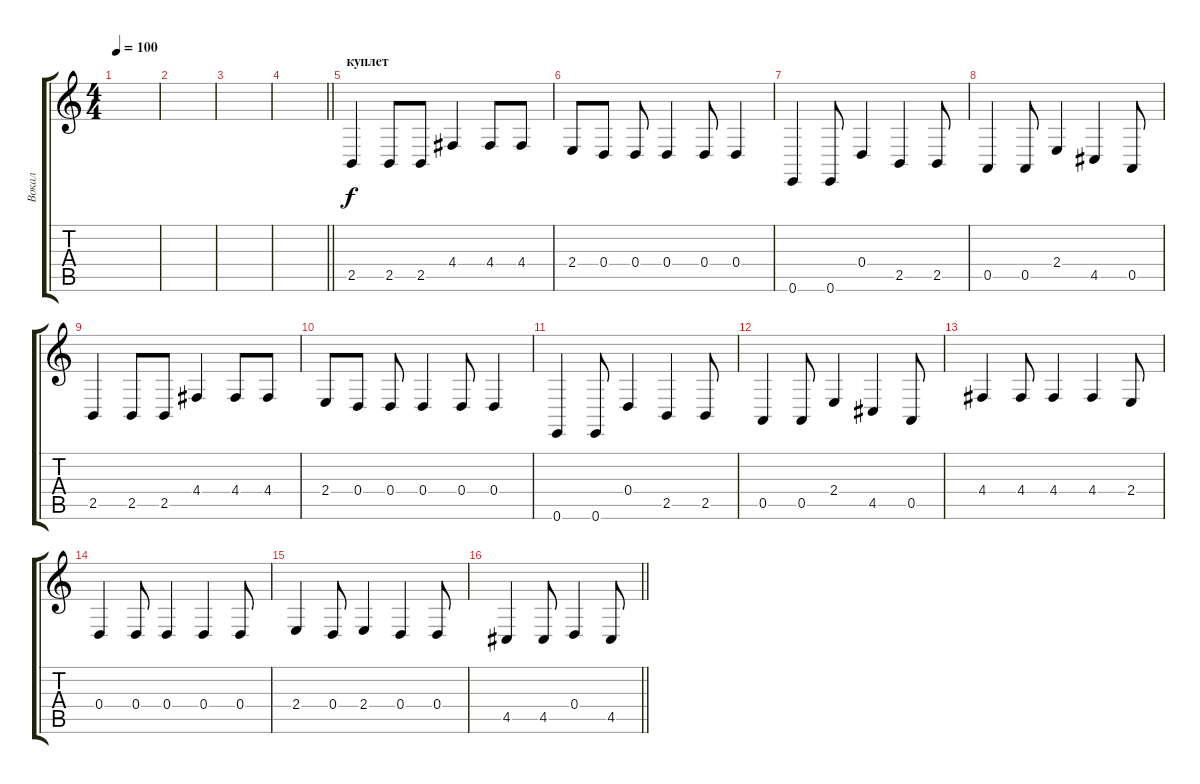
\track ("Вокал" "Вокал") {instrument fx7echoes}
\staff {score tabs}
\tuning (E4 B3 G3 D3 A2 E2) {hide}
\ts (4 4)
\tempo 100
\clef g2
\ks c
|
|
|
\barLineRight lightlight
|
\section ("" "куплет")
2.5.4 2.5.8 2.5.8 4.4.4 4.4.8 4.4.8 |
2.4.8 0.4.8 0.4.8 0.4.4 0.4.8 0.4.4 |
0.6.4 0.6.8 0.4.4 2.5.4 2.5.8 |
0.5.4 0.5.8 2.4.4 4.5.4 0.5.8 |
2.5.4 2.5.8 2.5.8 4.4.4 4.4.8 4.4.8 |
2.4.8 0.4.8 0.4.8 0.4.4 0.4.8 0.4.4 |
0.6.4 0.6.8 0.4.4 2.5.4 2.5.8 |
0.5.4 0.5.8 2.4.4 4.5.4 0.5.8 |
4.4.4 4.4.8 4.4.4 4.4.4 2.4.8 |
0.4.4 0.4.8 0.4.4 0.4.4 0.4.8 |
2.4.4 0.4.8 2.4.4 0.4.4 0.4.8 |
\barLineRight lightlight
4.5.4 4.5.8 0.4.4 4.5.8
